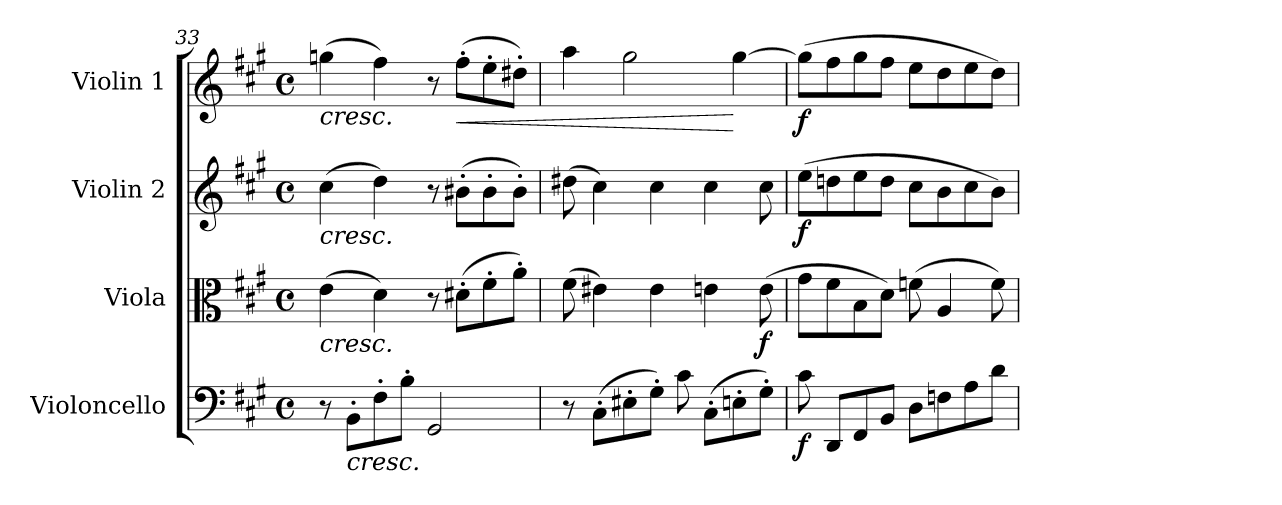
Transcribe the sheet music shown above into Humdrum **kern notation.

**kern	**dynam	**kern	**dynam	**kern	**dynam	**kern	**dynam
*part4	*part4	*part3	*part3	*part2	*part2	*part1	*part1
*staff4	*staff4	*staff3	*staff3	*staff2	*staff2	*staff1	*staff1
*I"Violoncello	*	*I"Viola	*	*I"Violin 2	*	*I"Violin 1	*
*I'Vc	*	*I'Vla	*	*I'Vln	*	*I'Vln	*
*clefF4	*	*clefC3	*	*clefG2	*	*clefG2	*
*k[f#c#g#]	*	*k[f#c#g#]	*	*k[f#c#g#]	*	*k[f#c#g#]	*
*M4/4	*	*M4/4	*	*M4/4	*	*M4/4	*
*met(c)	*	*met(c)	*	*met(c)	*	*met(c)	*
=33	=33	=33	=33	=33	=33	=33	=33
!	!	!	!	!	!	!LO:TX:b:i:t=cresc.	!
!	!	!	!	!LO:TX:b:i:t=cresc.	!	!	!
!	!	!LO:TX:b:i:t=cresc.	!	!	!	!	!
8r	.	(4e\	.	(4cc#\	.	(4ggn\	.
!LO:TX:b:i:t=cresc.	!	!	!	!	!	!	!
8BB'\L	.	.	.	.	.	.	.
8F#'\	.	4d\)	.	4dd\)	.	4ff#\)	.
8B'\J	.	.	.	.	.	.	.
2GG#/	.	8r	.	8r	.	8r	.
!	!	!	!	!	!	!	!LO:HP:b
.	.	(8d#X'\L	.	(8b#X'\L	.	(8ff#'\L	<
.	.	8f#'\	.	8b#'\	.	8ee'\	.
.	.	8a'\J)	.	8b#'\J)	.	8dd#X'\J)	.
=34	=34	=34	=34	=34	=34	=34	=34
8r	.	(8f#\	.	(8dd#X\	.	4aa\	.
(8C#'\L	.	4e#X\)	.	4cc#\)	.	.	.
8E#X'\	.	.	.	.	.	2gg#\	.
8G#'\J)	.	4e#\	.	4cc#\	.	.	.
8c#\	.	.	.	.	.	.	.
(8C#'\L	.	4en\	.	4cc#\	.	.	.
8En'\	.	.	.	.	.	[4gg#\	[
!	!	!	!LO:DY:b	!	!	!	!
8G#'\J)	.	(8e\	f	8cc#\	.	.	.
!!LO:LB:g=z
=35	=35	=35	=35	=35	=35	=35	=35
!	!LO:DY:b	!	!	!	!LO:DY:b	!	!LO:DY:b
8c#\	f	8g#\L	.	(8ee\L	f	(8gg#\L]	f
8DD/L	.	8f#\	.	8ddn\	.	8ff#\	.
8FF#/	.	8B\	.	8ee\	.	8gg#\	.
8BB/J	.	8d\J)	.	8dd\J	.	8ff#\J	.
8D\L	.	(8fn\	.	8cc#\L	.	8ee\L	.
8Fn\	.	4A/	.	8b\	.	8dd\	.
8A\	.	.	.	8cc#\	.	8ee\	.
8d\J	.	8f\)	.	8b\J)	.	8dd\J)	.
=	=	=	=	=	=	=	=
*-	*-	*-	*-	*-	*-	*-	*-
